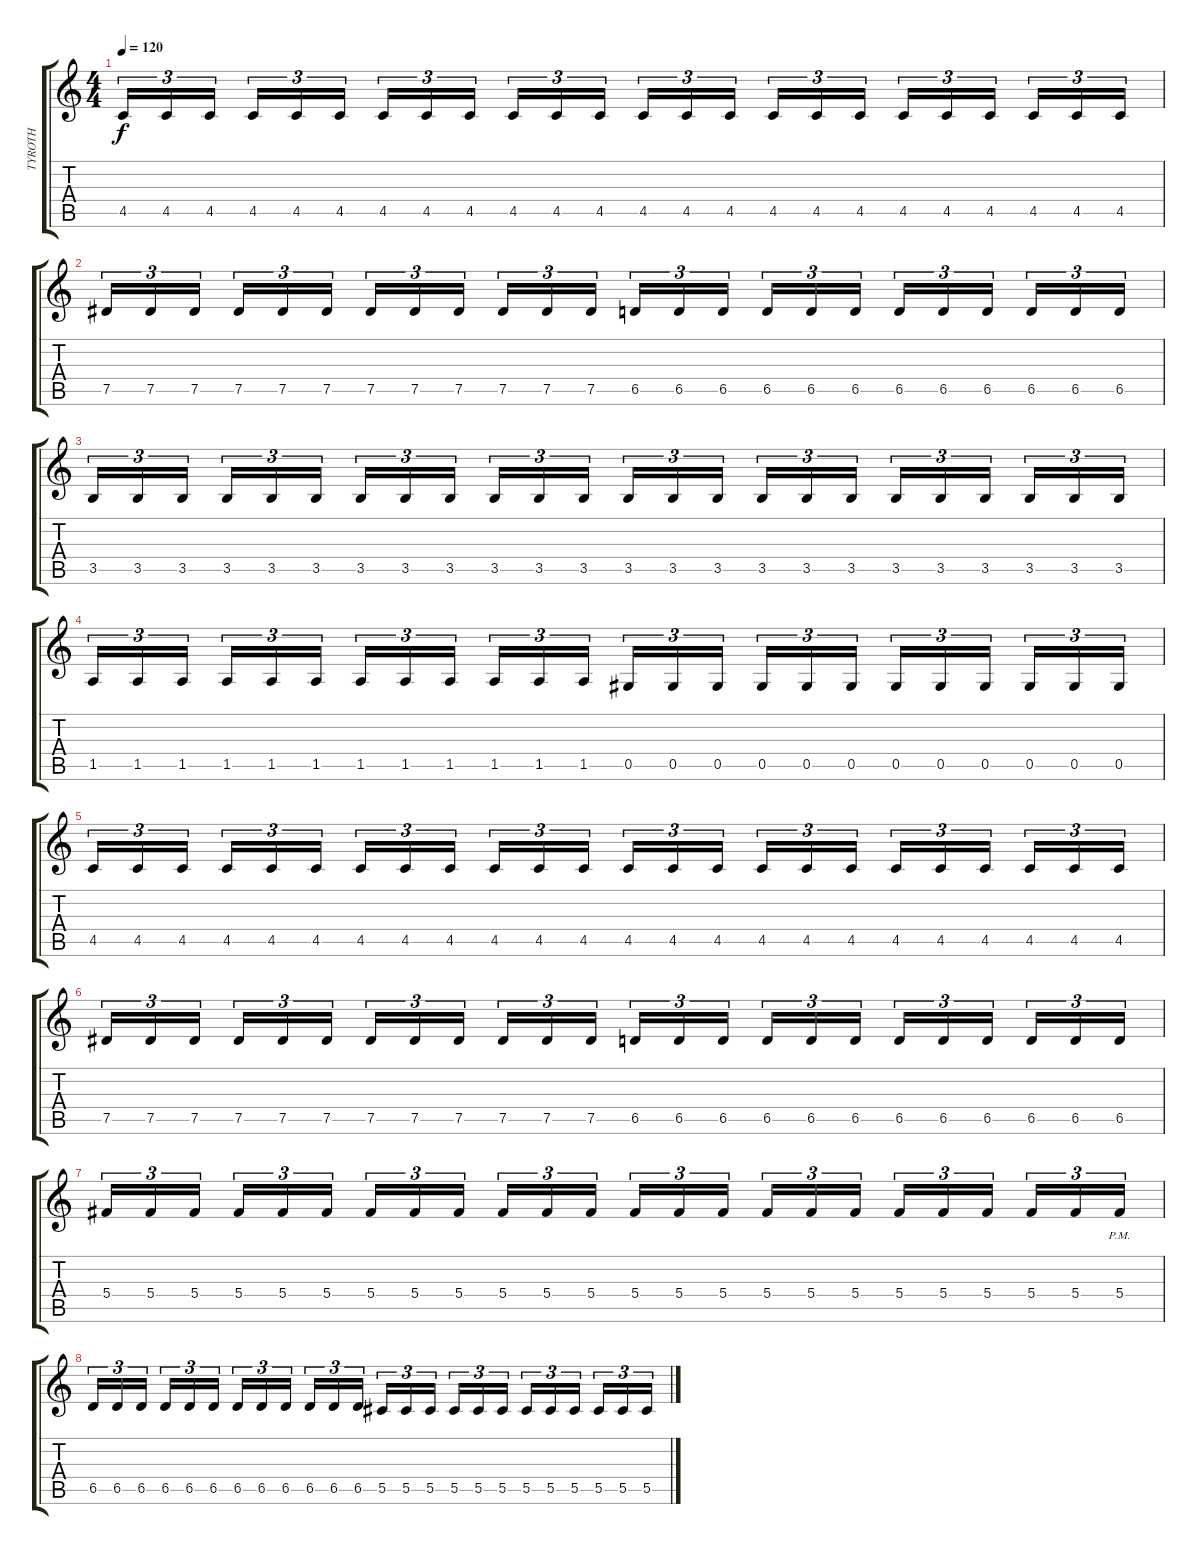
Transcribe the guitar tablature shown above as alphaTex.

\track ("TYROTH" "TYROTH") {instrument distortionguitar}
\staff {score tabs}
\tuning (Eb4 Bb3 Gb3 Db3 Ab2 Eb2) {hide}
\ts (4 4)
\tempo 120
\clef g2
\ks c
4.5.16{tu (3 2) dy f} 4.5.16{tu (3 2)} 4.5.16{tu (3 2) beam splitsecondary} 4.5.16{tu (3 2)} 4.5.16{tu (3 2)} 4.5.16{tu (3 2)} 4.5.16{tu (3 2)} 4.5.16{tu (3 2)} 4.5.16{tu (3 2) beam splitsecondary} 4.5.16{tu (3 2)} 4.5.16{tu (3 2)} 4.5.16{tu (3 2)} 4.5.16{tu (3 2)} 4.5.16{tu (3 2)} 4.5.16{tu (3 2) beam splitsecondary} 4.5.16{tu (3 2)} 4.5.16{tu (3 2)} 4.5.16{tu (3 2)} 4.5.16{tu (3 2)} 4.5.16{tu (3 2)} 4.5.16{tu (3 2) beam splitsecondary} 4.5.16{tu (3 2)} 4.5.16{tu (3 2)} 4.5.16{tu (3 2)} |
7.5.16{tu (3 2)} 7.5.16{tu (3 2)} 7.5.16{tu (3 2) beam splitsecondary} 7.5.16{tu (3 2)} 7.5.16{tu (3 2)} 7.5.16{tu (3 2)} 7.5.16{tu (3 2)} 7.5.16{tu (3 2)} 7.5.16{tu (3 2) beam splitsecondary} 7.5.16{tu (3 2)} 7.5.16{tu (3 2)} 7.5.16{tu (3 2)} 6.5.16{tu (3 2)} 6.5.16{tu (3 2)} 6.5.16{tu (3 2) beam splitsecondary} 6.5.16{tu (3 2)} 6.5.16{tu (3 2)} 6.5.16{tu (3 2)} 6.5.16{tu (3 2)} 6.5.16{tu (3 2)} 6.5.16{tu (3 2) beam splitsecondary} 6.5.16{tu (3 2)} 6.5.16{tu (3 2)} 6.5.16{tu (3 2)} |
3.5.16{tu (3 2)} 3.5.16{tu (3 2)} 3.5.16{tu (3 2) beam splitsecondary} 3.5.16{tu (3 2)} 3.5.16{tu (3 2)} 3.5.16{tu (3 2)} 3.5.16{tu (3 2)} 3.5.16{tu (3 2)} 3.5.16{tu (3 2) beam splitsecondary} 3.5.16{tu (3 2)} 3.5.16{tu (3 2)} 3.5.16{tu (3 2)} 3.5.16{tu (3 2)} 3.5.16{tu (3 2)} 3.5.16{tu (3 2) beam splitsecondary} 3.5.16{tu (3 2)} 3.5.16{tu (3 2)} 3.5.16{tu (3 2)} 3.5.16{tu (3 2)} 3.5.16{tu (3 2)} 3.5.16{tu (3 2) beam splitsecondary} 3.5.16{tu (3 2)} 3.5.16{tu (3 2)} 3.5.16{tu (3 2)} |
1.5.16{tu (3 2)} 1.5.16{tu (3 2)} 1.5.16{tu (3 2) beam splitsecondary} 1.5.16{tu (3 2)} 1.5.16{tu (3 2)} 1.5.16{tu (3 2)} 1.5.16{tu (3 2)} 1.5.16{tu (3 2)} 1.5.16{tu (3 2) beam splitsecondary} 1.5.16{tu (3 2)} 1.5.16{tu (3 2)} 1.5.16{tu (3 2)} 0.5.16{tu (3 2)} 0.5.16{tu (3 2)} 0.5.16{tu (3 2) beam splitsecondary} 0.5.16{tu (3 2)} 0.5.16{tu (3 2)} 0.5.16{tu (3 2)} 0.5.16{tu (3 2)} 0.5.16{tu (3 2)} 0.5.16{tu (3 2) beam splitsecondary} 0.5.16{tu (3 2)} 0.5.16{tu (3 2)} 0.5.16{tu (3 2)} |
4.5.16{tu (3 2)} 4.5.16{tu (3 2)} 4.5.16{tu (3 2) beam splitsecondary} 4.5.16{tu (3 2)} 4.5.16{tu (3 2)} 4.5.16{tu (3 2)} 4.5.16{tu (3 2)} 4.5.16{tu (3 2)} 4.5.16{tu (3 2) beam splitsecondary} 4.5.16{tu (3 2)} 4.5.16{tu (3 2)} 4.5.16{tu (3 2)} 4.5.16{tu (3 2)} 4.5.16{tu (3 2)} 4.5.16{tu (3 2) beam splitsecondary} 4.5.16{tu (3 2)} 4.5.16{tu (3 2)} 4.5.16{tu (3 2)} 4.5.16{tu (3 2)} 4.5.16{tu (3 2)} 4.5.16{tu (3 2) beam splitsecondary} 4.5.16{tu (3 2)} 4.5.16{tu (3 2)} 4.5.16{tu (3 2)} |
7.5.16{tu (3 2)} 7.5.16{tu (3 2)} 7.5.16{tu (3 2) beam splitsecondary} 7.5.16{tu (3 2)} 7.5.16{tu (3 2)} 7.5.16{tu (3 2)} 7.5.16{tu (3 2)} 7.5.16{tu (3 2)} 7.5.16{tu (3 2) beam splitsecondary} 7.5.16{tu (3 2)} 7.5.16{tu (3 2)} 7.5.16{tu (3 2)} 6.5.16{tu (3 2)} 6.5.16{tu (3 2)} 6.5.16{tu (3 2) beam splitsecondary} 6.5.16{tu (3 2)} 6.5.16{tu (3 2)} 6.5.16{tu (3 2)} 6.5.16{tu (3 2)} 6.5.16{tu (3 2)} 6.5.16{tu (3 2) beam splitsecondary} 6.5.16{tu (3 2)} 6.5.16{tu (3 2)} 6.5.16{tu (3 2)} |
5.4.16{tu (3 2)} 5.4.16{tu (3 2)} 5.4.16{tu (3 2) beam splitsecondary} 5.4.16{tu (3 2)} 5.4.16{tu (3 2)} 5.4.16{tu (3 2)} 5.4.16{tu (3 2)} 5.4.16{tu (3 2)} 5.4.16{tu (3 2) beam splitsecondary} 5.4.16{tu (3 2)} 5.4.16{tu (3 2)} 5.4.16{tu (3 2)} 5.4.16{tu (3 2)} 5.4.16{tu (3 2)} 5.4.16{tu (3 2) beam splitsecondary} 5.4.16{tu (3 2)} 5.4.16{tu (3 2)} 5.4.16{tu (3 2)} 5.4.16{tu (3 2)} 5.4.16{tu (3 2)} 5.4.16{tu (3 2) beam splitsecondary} 5.4.16{tu (3 2)} 5.4.16{tu (3 2)} 5.4{pm}.16{tu (3 2)} |
6.5.16{tu (3 2)} 6.5.16{tu (3 2)} 6.5.16{tu (3 2) beam splitsecondary} 6.5.16{tu (3 2)} 6.5.16{tu (3 2)} 6.5.16{tu (3 2)} 6.5.16{tu (3 2)} 6.5.16{tu (3 2)} 6.5.16{tu (3 2) beam splitsecondary} 6.5.16{tu (3 2)} 6.5.16{tu (3 2)} 6.5.16{tu (3 2)} 5.5.16{tu (3 2)} 5.5.16{tu (3 2)} 5.5.16{tu (3 2) beam splitsecondary} 5.5.16{tu (3 2)} 5.5.16{tu (3 2)} 5.5.16{tu (3 2)} 5.5.16{tu (3 2)} 5.5.16{tu (3 2)} 5.5.16{tu (3 2) beam splitsecondary} 5.5.16{tu (3 2)} 5.5.16{tu (3 2)} 5.5.16{tu (3 2)}
